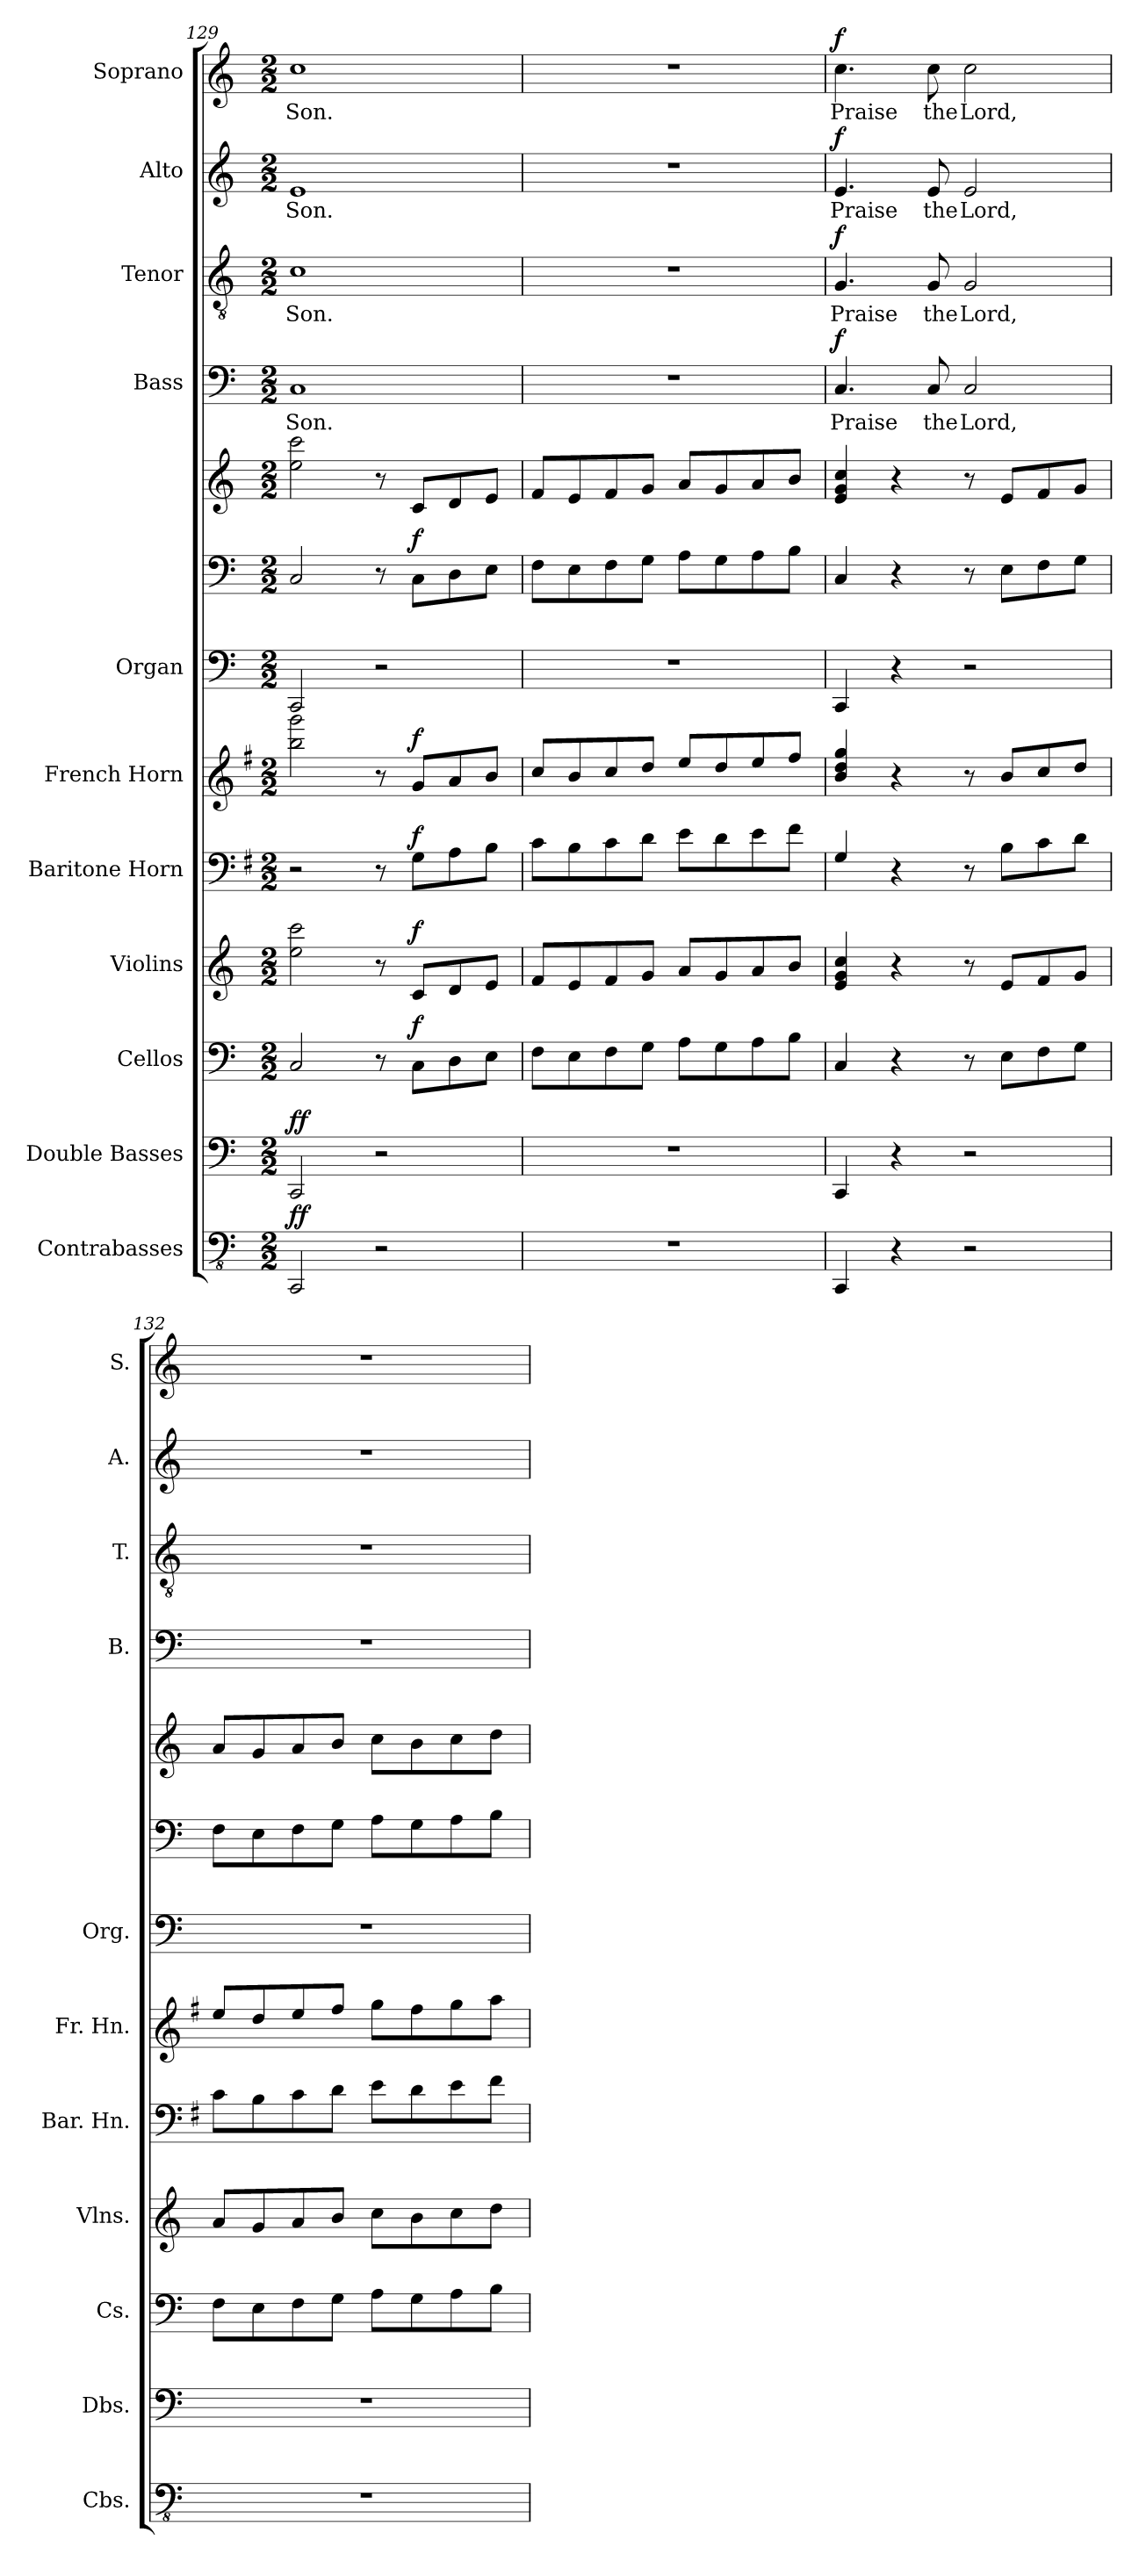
**kern	**dynam	**kern	**dynam	**kern	**dynam	**kern	**dynam	**kern	**dynam	**kern	**dynam	**kern	**kern	**kern	**dynam	**kern	**text	**dynam	**kern	**text	**dynam	**kern	**text	**dynam	**kern	**text	**dynam
*part11	*part11	*part10	*part10	*part9	*part9	*part8	*part8	*part7	*part7	*part6	*part6	*part5	*part5	*part5	*part5	*part4	*part4	*part4	*part3	*part3	*part3	*part2	*part2	*part2	*part1	*part1	*part1
*staff13	*staff13	*staff12	*staff12	*staff11	*staff11	*staff10	*staff10	*staff9	*staff9	*staff8	*staff8	*staff7	*staff6	*staff5	*staff5/6/7	*staff4	*staff4	*staff4	*staff3	*staff3	*staff3	*staff2	*staff2	*staff2	*staff1	*staff1	*staff1
*I"Contrabasses	*	*I"Double Basses	*	*I"Cellos	*	*I"Violins	*	*I"Baritone Horn	*	*I"French Horn	*	*I"Organ	*	*	*	*I"Bass	*	*	*I"Tenor	*	*	*I"Alto	*	*	*I"Soprano	*	*
*I'Cbs.	*	*I'Dbs.	*	*I'Cs.	*	*I'Vlns.	*	*I'Bar. Hn.	*	*I'Fr. Hn.	*	*I'Org.	*	*	*	*I'B.	*	*	*I'T.	*	*	*I'A.	*	*	*I'S.	*	*
*clefFv4	*	*clefF4	*	*clefF4	*	*clefG2	*	*clefF4	*	*clefG2	*	*clefF4	*clefF4	*clefG2	*	*clefF4	*	*	*clefGv2	*	*	*clefG2	*	*	*clefG2	*	*
*	*	*	*	*	*	*	*	*ITrd4c7	*	*ITrd4c7	*	*	*	*	*	*	*	*	*	*	*	*	*	*	*	*	*
*k[]	*	*k[]	*	*k[]	*	*k[]	*	*k[]	*	*k[]	*	*k[]	*k[]	*k[]	*	*k[]	*	*	*k[]	*	*	*k[]	*	*	*k[]	*	*
*C:	*	*C:	*	*C:	*	*C:	*	*C:	*	*C:	*	*C:	*C:	*C:	*	*C:	*	*	*C:	*	*	*C:	*	*	*C:	*	*
*M2/2	*	*M2/2	*	*M2/2	*	*M2/2	*	*M2/2	*	*M2/2	*	*M2/2	*M2/2	*M2/2	*	*M2/2	*	*	*M2/2	*	*	*M2/2	*	*	*M2/2	*	*
=129	=129	=129	=129	=129	=129	=129	=129	=129	=129	=129	=129	=129	=129	=129	=129	=129	=129	=129	=129	=129	=129	=129	=129	=129	=129	=129	=129
!	!LO:DY:a	!	!LO:DY:a	!	!	!	!	!	!	!	!	!	!	!	!	!	!	!	!	!	!	!	!	!	!	!	!
2CCC/	ff	2CC/	ff	2C/	.	2ee\ 2ccc\	.	2r	.	2ee\ 2ccc\	.	2CC/	2C/	2ee\ 2ccc\	.	1C	Son.	.	1c	Son.	.	1e	Son.	.	1cc	Son.	.
2r	.	2r	.	8r	.	8r	.	8r	.	8r	.	2r	8r	8r	.	.	.	.	.	.	.	.	.	.	.	.	.
!	!	!	!	!	!LO:DY:a	!	!LO:DY:a	!	!LO:DY:a	!	!LO:DY:a	!	!	!	!LO:DY:a=2	!	!	!	!	!	!	!	!	!	!	!	!
.	.	.	.	8C\L	f	8c/L	f	8C\L	f	8c/L	f	.	8C\L	8c/L	f	.	.	.	.	.	.	.	.	.	.	.	.
.	.	.	.	8D\	.	8d/	.	8D\	.	8d/	.	.	8D\	8d/	.	.	.	.	.	.	.	.	.	.	.	.	.
.	.	.	.	8E\J	.	8e/J	.	8E\J	.	8e/J	.	.	8E\J	8e/J	.	.	.	.	.	.	.	.	.	.	.	.	.
=130	=130	=130	=130	=130	=130	=130	=130	=130	=130	=130	=130	=130	=130	=130	=130	=130	=130	=130	=130	=130	=130	=130	=130	=130	=130	=130	=130
1r	.	1r	.	8F\L	.	8f/L	.	8F\L	.	8f/L	.	1r	8F\L	8f/L	.	1r	.	.	1r	.	.	1r	.	.	1r	.	.
.	.	.	.	8E\	.	8e/	.	8E\	.	8e/	.	.	8E\	8e/	.	.	.	.	.	.	.	.	.	.	.	.	.
.	.	.	.	8F\	.	8f/	.	8F\	.	8f/	.	.	8F\	8f/	.	.	.	.	.	.	.	.	.	.	.	.	.
.	.	.	.	8G\J	.	8g/J	.	8G\J	.	8g/J	.	.	8G\J	8g/J	.	.	.	.	.	.	.	.	.	.	.	.	.
.	.	.	.	8A\L	.	8a/L	.	8A\L	.	8a/L	.	.	8A\L	8a/L	.	.	.	.	.	.	.	.	.	.	.	.	.
.	.	.	.	8G\	.	8g/	.	8G\	.	8g/	.	.	8G\	8g/	.	.	.	.	.	.	.	.	.	.	.	.	.
.	.	.	.	8A\	.	8a/	.	8A\	.	8a/	.	.	8A\	8a/	.	.	.	.	.	.	.	.	.	.	.	.	.
.	.	.	.	8B\J	.	8b/J	.	8B\J	.	8b/J	.	.	8B\J	8b/J	.	.	.	.	.	.	.	.	.	.	.	.	.
=131	=131	=131	=131	=131	=131	=131	=131	=131	=131	=131	=131	=131	=131	=131	=131	=131	=131	=131	=131	=131	=131	=131	=131	=131	=131	=131	=131
!	!	!	!	!	!	!	!	!	!	!	!	!	!	!	!	!	!	!LO:DY:a	!	!	!LO:DY:a	!	!	!LO:DY:a	!	!	!LO:DY:a
4CCC/	.	4CC/	.	4C/	.	4e/ 4g/ 4cc/	.	4C/	.	4e/ 4g/ 4cc/	.	4CC/	4C/	4e/ 4g/ 4cc/	.	4.C/	Praise	f	4.G/	Praise	f	4.e/	Praise	f	4.cc\	Praise	f
4r	.	4r	.	4r	.	4r	.	4r	.	4r	.	4r	4r	4r	.	.	.	.	.	.	.	.	.	.	.	.	.
.	.	.	.	.	.	.	.	.	.	.	.	.	.	.	.	8C/	the	.	8G/	the	.	8e/	the	.	8cc\	the	.
2r	.	2r	.	8r	.	8r	.	8r	.	8r	.	2r	8r	8r	.	2C/	Lord,	.	2G/	Lord,	.	2e/	Lord,	.	2cc\	Lord,	.
.	.	.	.	8E\L	.	8e/L	.	8E\L	.	8e/L	.	.	8E\L	8e/L	.	.	.	.	.	.	.	.	.	.	.	.	.
.	.	.	.	8F\	.	8f/	.	8F\	.	8f/	.	.	8F\	8f/	.	.	.	.	.	.	.	.	.	.	.	.	.
.	.	.	.	8G\J	.	8g/J	.	8G\J	.	8g/J	.	.	8G\J	8g/J	.	.	.	.	.	.	.	.	.	.	.	.	.
=132	=132	=132	=132	=132	=132	=132	=132	=132	=132	=132	=132	=132	=132	=132	=132	=132	=132	=132	=132	=132	=132	=132	=132	=132	=132	=132	=132
1r	.	1r	.	8F\L	.	8a/L	.	8F\L	.	8a/L	.	1r	8F\L	8a/L	.	1r	.	.	1r	.	.	1r	.	.	1r	.	.
.	.	.	.	8E\	.	8g/	.	8E\	.	8g/	.	.	8E\	8g/	.	.	.	.	.	.	.	.	.	.	.	.	.
.	.	.	.	8F\	.	8a/	.	8F\	.	8a/	.	.	8F\	8a/	.	.	.	.	.	.	.	.	.	.	.	.	.
.	.	.	.	8G\J	.	8b/J	.	8G\J	.	8b/J	.	.	8G\J	8b/J	.	.	.	.	.	.	.	.	.	.	.	.	.
.	.	.	.	8A\L	.	8cc\L	.	8A\L	.	8cc\L	.	.	8A\L	8cc\L	.	.	.	.	.	.	.	.	.	.	.	.	.
.	.	.	.	8G\	.	8b\	.	8G\	.	8b\	.	.	8G\	8b\	.	.	.	.	.	.	.	.	.	.	.	.	.
.	.	.	.	8A\	.	8cc\	.	8A\	.	8cc\	.	.	8A\	8cc\	.	.	.	.	.	.	.	.	.	.	.	.	.
.	.	.	.	8B\J	.	8dd\J	.	8B\J	.	8dd\J	.	.	8B\J	8dd\J	.	.	.	.	.	.	.	.	.	.	.	.	.
=	=	=	=	=	=	=	=	=	=	=	=	=	=	=	=	=	=	=	=	=	=	=	=	=	=	=	=
*-	*-	*-	*-	*-	*-	*-	*-	*-	*-	*-	*-	*-	*-	*-	*-	*-	*-	*-	*-	*-	*-	*-	*-	*-	*-	*-	*-
